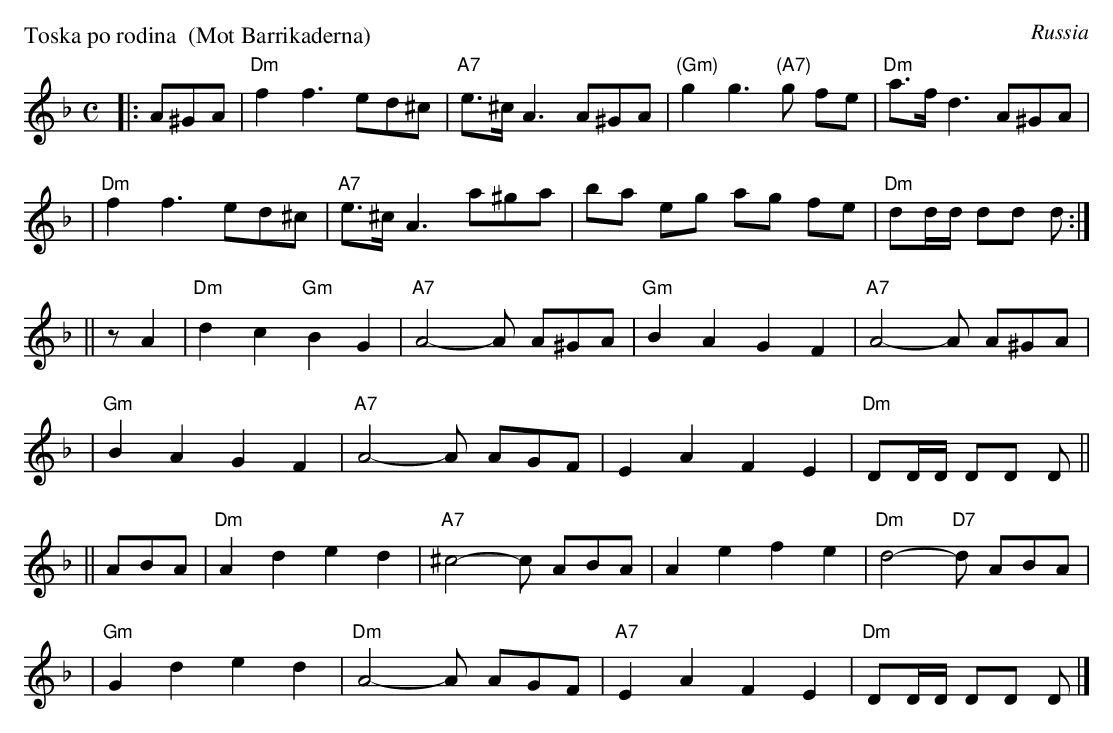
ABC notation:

X:1
P: Toska po rodina  (Mot Barrikaderna)
O: Russia
M: C
L: 1/8
K: Dm
|: A^GA \
| "Dm"f2 f3 ed^c | "A7"e>^c A3 A^GA | "(Gm)"g2 g3 "(A7)"g fe | "Dm"a>f d3 A^GA |
| "Dm"f2 f3 ed^c | "A7"e>^c A3 a^ga | ba eg ag fe | "Dm"dd/d/ dd d :|
|| z A2 \
| "Dm"d2 c2 "Gm"B2 G2 | "A7"A4- A A^GA | "Gm"B2 A2 G2 F2 | "A7"A4- A A^GA |
| "Gm"B2 A2 G2 F2 | "A7"A4- A AGF | E2 A2 F2 E2 | "Dm"DD/D/ DD D ||
|| ABA \
| "Dm"A2 d2 e2 d2 | "A7"^c4- c ABA | A2 e2 f2 e2 | "Dm"d4- "D7"d ABA |
| "Gm"G2 d2 e2 d2 | "Dm"A4- A AGF | "A7"E2 A2 F2 E2 | "Dm"DD/D/ DD D |]
